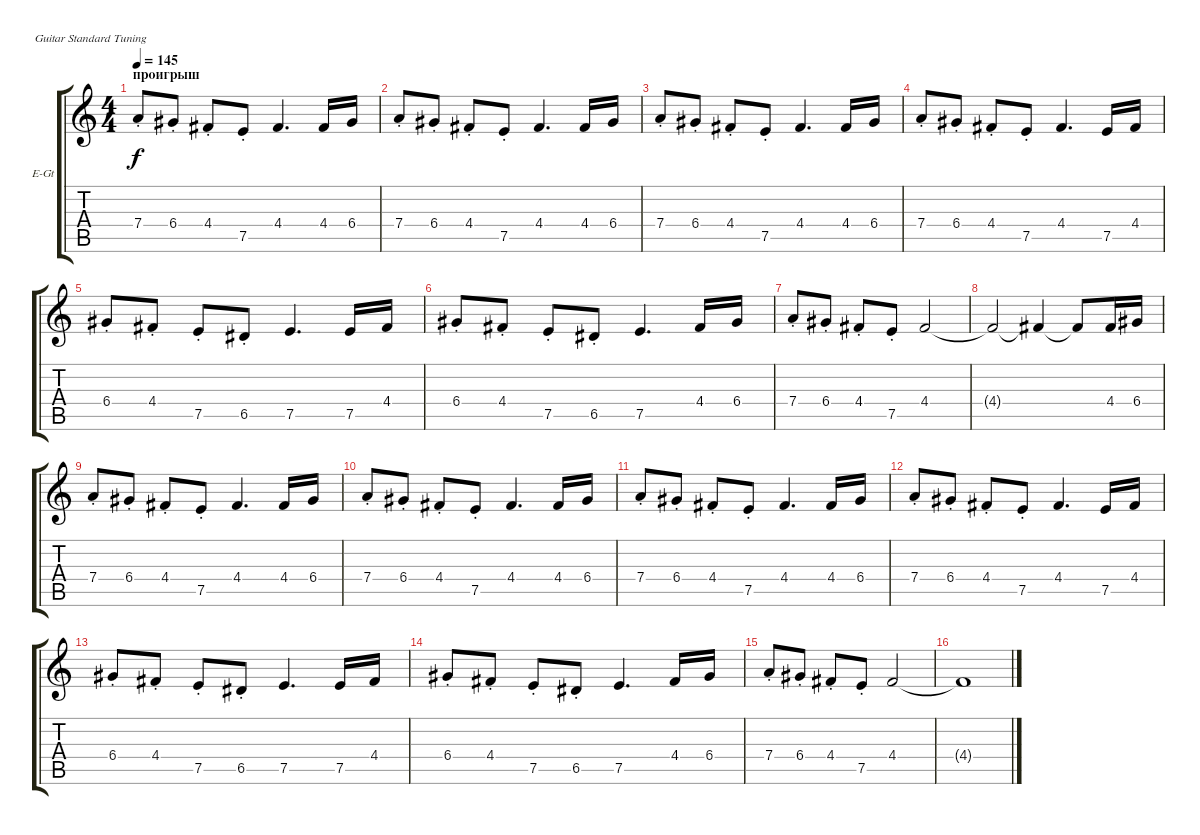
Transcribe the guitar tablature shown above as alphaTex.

\defaultSystemsLayout 4
\bracketExtendMode groupsimilarinstruments
\firstSystemTrackNameOrientation horizontal
\otherSystemsTrackNameOrientation horizontal
\track ("Electric Guitar" "E-Gt") {instrument overdrivenguitar}
\staff {score tabs}
\tuning (E4 B3 G3 D3 A2 E2)
\ts (4 4)
\section ("" "проигрыш")
\tempo 145
\clef g2
\ks c
7.4{st}.8{dy f} 6.4{st}.8 4.4{st}.8 7.5{st}.8 4.4.4{d} 4.4.16 6.4.16 |
7.4{st}.8 6.4{st}.8 4.4{st}.8 7.5{st}.8 4.4.4{d} 4.4.16 6.4.16 |
7.4{st}.8 6.4{st}.8 4.4{st}.8 7.5{st}.8 4.4.4{d} 4.4.16 6.4.16 |
7.4{st}.8 6.4{st}.8 4.4{st}.8 7.5{st}.8 4.4.4{d} 7.5.16 4.4.16 |
6.4{st}.8 4.4{st}.8 7.5{st}.8 6.5{st}.8 7.5.4{d} 7.5.16 4.4.16 |
6.4{st}.8 4.4{st}.8 7.5{st}.8 6.5{st}.8 7.5.4{d} 4.4.16 6.4.16 |
7.4{st}.8 6.4{st}.8 4.4{st}.8 7.5{st}.8 4.4.2 |
4.4{t}.2 4.4{t}.4 4.4{t}.8 4.4.16 6.4.16 |
7.4{st}.8 6.4{st}.8 4.4{st}.8 7.5{st}.8 4.4.4{d} 4.4.16 6.4.16 |
7.4{st}.8 6.4{st}.8 4.4{st}.8 7.5{st}.8 4.4.4{d} 4.4.16 6.4.16 |
7.4{st}.8 6.4{st}.8 4.4{st}.8 7.5{st}.8 4.4.4{d} 4.4.16 6.4.16 |
7.4{st}.8 6.4{st}.8 4.4{st}.8 7.5{st}.8 4.4.4{d} 7.5.16 4.4.16 |
6.4{st}.8 4.4{st}.8 7.5{st}.8 6.5{st}.8 7.5.4{d} 7.5.16 4.4.16 |
6.4{st}.8 4.4{st}.8 7.5{st}.8 6.5{st}.8 7.5.4{d} 4.4.16 6.4.16 |
7.4{st}.8 6.4{st}.8 4.4{st}.8 7.5{st}.8 4.4.2 |
4.4{t}.1
